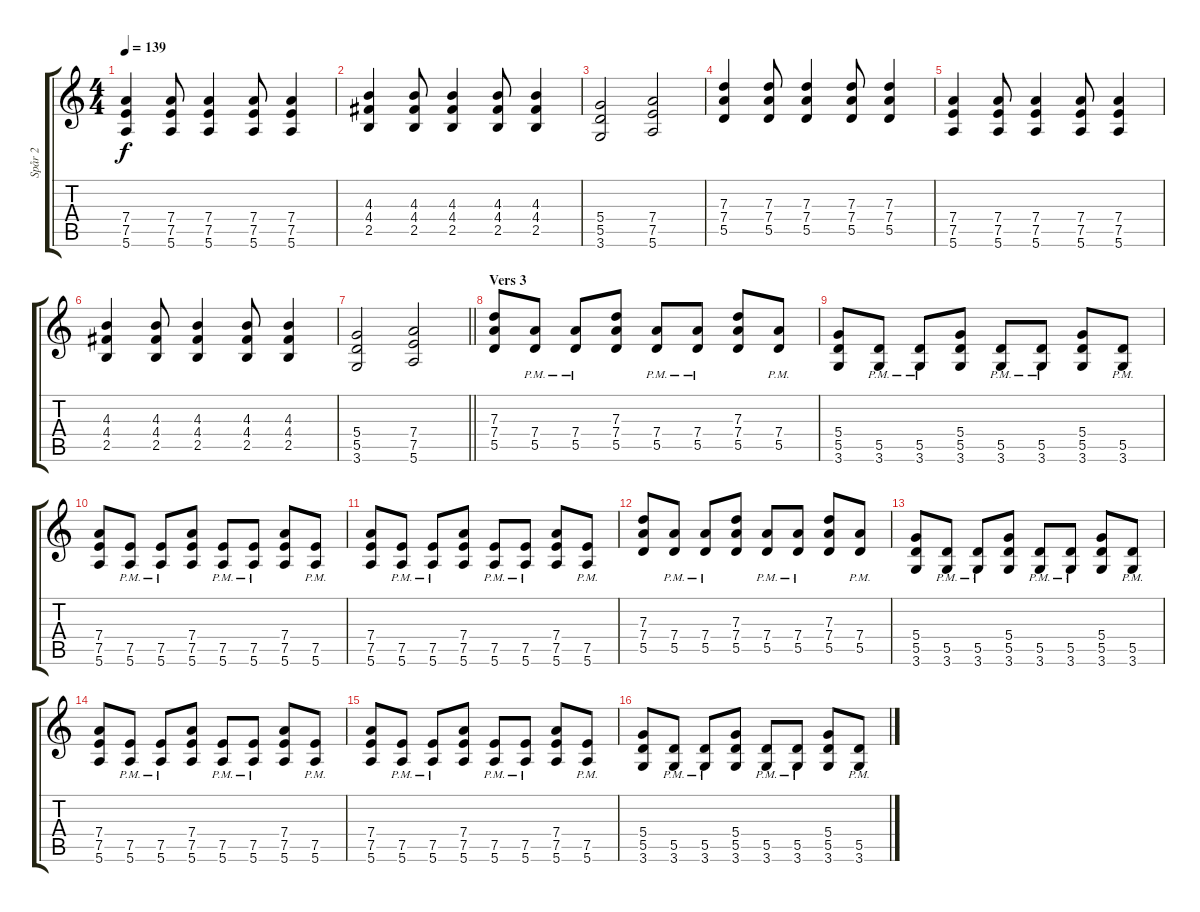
\track ("Spår 2" "Spår 2") {instrument overdrivenguitar}
\staff {score tabs}
\tuning (E4 B3 G3 D3 A2 E2) {hide}
\ts (4 4)
\tempo 139
\clef g2
\ks c
(7.4 7.5 5.6).4{dy f} (7.4 7.5 5.6).8 (7.4 7.5 5.6).4 (7.4 7.5 5.6).8 (7.4 7.5 5.6).4 |
(4.3 4.4 2.5).4 (4.3 4.4 2.5).8 (4.3 4.4 2.5).4 (4.3 4.4 2.5).8 (4.3 4.4 2.5).4 |
(5.4 5.5 3.6).2 (7.4 7.5 5.6).2 |
(7.3 7.4 5.5).4 (7.3 7.4 5.5).8 (7.3 7.4 5.5).4 (7.3 7.4 5.5).8 (7.3 7.4 5.5).4 |
(7.4 7.5 5.6).4 (7.4 7.5 5.6).8 (7.4 7.5 5.6).4 (7.4 7.5 5.6).8 (7.4 7.5 5.6).4 |
(4.3 4.4 2.5).4 (4.3 4.4 2.5).8 (4.3 4.4 2.5).4 (4.3 4.4 2.5).8 (4.3 4.4 2.5).4 |
\barLineRight lightlight
(5.4 5.5 3.6).2 (7.4 7.5 5.6).2 |
\section ("" "Vers 3")
(7.3 7.4 5.5).8 (7.4{pm} 5.5{pm}).8 (7.4{pm} 5.5{pm}).8 (7.3 7.4 5.5).8 (7.4{pm} 5.5{pm}).8 (7.4{pm} 5.5{pm}).8 (7.3 7.4 5.5).8 (7.4{pm} 5.5{pm}).8 |
(5.4 5.5 3.6).8 (5.5{pm} 3.6{pm}).8 (5.5{pm} 3.6{pm}).8 (5.4 5.5 3.6).8 (5.5{pm} 3.6{pm}).8 (5.5{pm} 3.6{pm}).8 (5.4 5.5 3.6).8 (5.5 3.6{pm}).8 |
(7.4 7.5 5.6).8 (7.5{pm} 5.6).8 (7.5{pm} 5.6).8 (7.4 7.5 5.6).8 (7.5{pm} 5.6).8 (7.5{pm} 5.6).8 (7.4 7.5 5.6).8 (7.5{pm} 5.6).8 |
(7.4 7.5 5.6).8 (7.5{pm} 5.6).8 (7.5{pm} 5.6).8 (7.4 7.5 5.6).8 (7.5{pm} 5.6).8 (7.5{pm} 5.6).8 (7.4 7.5 5.6).8 (7.5{pm} 5.6).8 |
(7.3 7.4 5.5).8 (7.4{pm} 5.5{pm}).8 (7.4{pm} 5.5{pm}).8 (7.3 7.4 5.5).8 (7.4{pm} 5.5{pm}).8 (7.4{pm} 5.5{pm}).8 (7.3 7.4 5.5).8 (7.4{pm} 5.5{pm}).8 |
(5.4 5.5 3.6).8 (5.5{pm} 3.6{pm}).8 (5.5{pm} 3.6{pm}).8 (5.4 5.5 3.6).8 (5.5{pm} 3.6{pm}).8 (5.5{pm} 3.6{pm}).8 (5.4 5.5 3.6).8 (5.5 3.6{pm}).8 |
(7.4 7.5 5.6).8 (7.5{pm} 5.6).8 (7.5{pm} 5.6).8 (7.4 7.5 5.6).8 (7.5{pm} 5.6).8 (7.5{pm} 5.6).8 (7.4 7.5 5.6).8 (7.5{pm} 5.6).8 |
(7.4 7.5 5.6).8 (7.5{pm} 5.6).8 (7.5{pm} 5.6).8 (7.4 7.5 5.6).8 (7.5{pm} 5.6).8 (7.5{pm} 5.6).8 (7.4 7.5 5.6).8 (7.5{pm} 5.6).8 |
(5.4 5.5 3.6).8 (5.5{pm} 3.6{pm}).8 (5.5{pm} 3.6{pm}).8 (5.4 5.5 3.6).8 (5.5{pm} 3.6{pm}).8 (5.5{pm} 3.6{pm}).8 (5.4 5.5 3.6).8 (5.5 3.6{pm}).8
